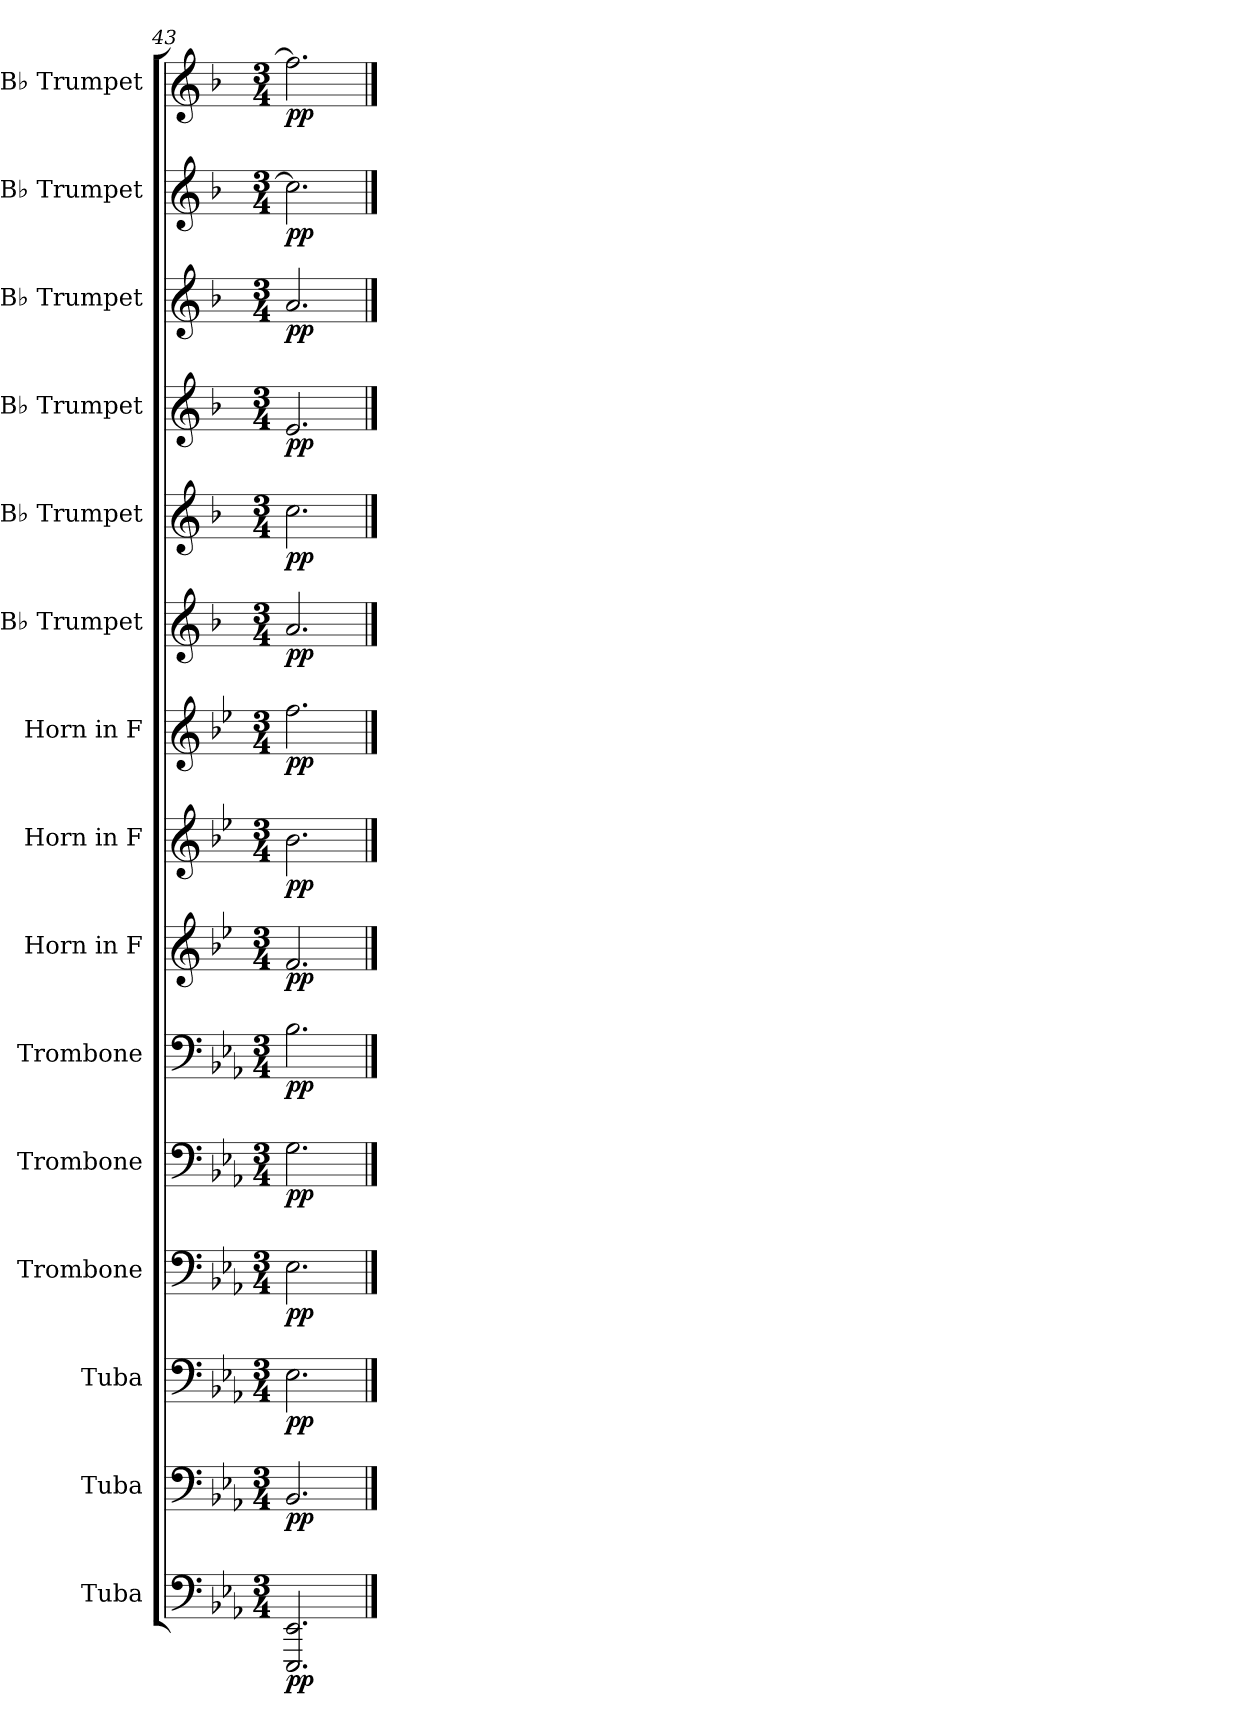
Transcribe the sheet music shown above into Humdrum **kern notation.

**kern	**dynam	**kern	**dynam	**kern	**dynam	**kern	**dynam	**kern	**dynam	**kern	**dynam	**kern	**dynam	**kern	**dynam	**kern	**dynam	**kern	**dynam	**kern	**dynam	**kern	**dynam	**kern	**dynam	**kern	**dynam	**kern	**dynam
*part15	*part15	*part14	*part14	*part13	*part13	*part12	*part12	*part11	*part11	*part10	*part10	*part9	*part9	*part8	*part8	*part7	*part7	*part6	*part6	*part5	*part5	*part4	*part4	*part3	*part3	*part2	*part2	*part1	*part1
*staff15	*staff15	*staff14	*staff14	*staff13	*staff13	*staff12	*staff12	*staff11	*staff11	*staff10	*staff10	*staff9	*staff9	*staff8	*staff8	*staff7	*staff7	*staff6	*staff6	*staff5	*staff5	*staff4	*staff4	*staff3	*staff3	*staff2	*staff2	*staff1	*staff1
*I"Tuba	*	*I"Tuba	*	*I"Tuba	*	*I"Trombone	*	*I"Trombone	*	*I"Trombone	*	*I"Horn in F	*	*I"Horn in F	*	*I"Horn in F	*	*I"B♭ Trumpet	*	*I"B♭ Trumpet	*	*I"B♭ Trumpet	*	*I"B♭ Trumpet	*	*I"B♭ Trumpet	*	*I"B♭ Trumpet	*
*I'Tba.	*	*I'Tba.	*	*I'Tba.	*	*I'Tbn.	*	*I'Tbn.	*	*I'Tbn.	*	*	*	*	*	*	*	*I'B♭ Tpt.	*	*I'B♭ Tpt.	*	*I'B♭ Tpt.	*	*I'B♭ Tpt.	*	*I'B♭ Tpt.	*	*I'B♭ Tpt.	*
*clefF4	*	*clefF4	*	*clefF4	*	*clefF4	*	*clefF4	*	*clefF4	*	*clefG2	*	*clefG2	*	*clefG2	*	*clefG2	*	*clefG2	*	*clefG2	*	*clefG2	*	*clefG2	*	*clefG2	*
*	*	*	*	*	*	*	*	*	*	*	*	*ITrd4c7	*	*ITrd4c7	*	*ITrd4c7	*	*ITrd1c2	*	*ITrd1c2	*	*ITrd1c2	*	*ITrd1c2	*	*ITrd1c2	*	*ITrd1c2	*
*k[b-e-a-]	*	*k[b-e-a-]	*	*k[b-e-a-]	*	*k[b-e-a-]	*	*k[b-e-a-]	*	*k[b-e-a-]	*	*k[b-e-a-]	*	*k[b-e-a-]	*	*k[b-e-a-]	*	*k[b-e-a-]	*	*k[b-e-a-]	*	*k[b-e-a-]	*	*k[b-e-a-]	*	*k[b-e-a-]	*	*k[b-e-a-]	*
*M3/4	*	*M3/4	*	*M3/4	*	*M3/4	*	*M3/4	*	*M3/4	*	*M3/4	*	*M3/4	*	*M3/4	*	*M3/4	*	*M3/4	*	*M3/4	*	*M3/4	*	*M3/4	*	*M3/4	*
=43	=43	=43	=43	=43	=43	=43	=43	=43	=43	=43	=43	=43	=43	=43	=43	=43	=43	=43	=43	=43	=43	=43	=43	=43	=43	=43	=43	=43	=43
!	!LO:DY:b	!	!LO:DY:b	!	!LO:DY:b	!	!LO:DY:b	!	!LO:DY:b	!	!LO:DY:b	!	!LO:DY:b	!	!LO:DY:b	!	!LO:DY:b	!	!LO:DY:b	!	!LO:DY:b	!	!LO:DY:b	!	!LO:DY:b	!	!LO:DY:b	!	!LO:DY:b
2.EEE-/ 2.EE-/	pp	2.BB-/	pp	2.E-\	pp	2.E-\	pp	2.G\	pp	2.B-\	pp	2.B-/	pp	2.e-\	pp	2.b-\	pp	2.g/	pp	2.b-\	pp	2.d/	pp	2.g/	pp	2.b-\]	pp	2.ee-\]	pp
==	==	==	==	==	==	==	==	==	==	==	==	==	==	==	==	==	==	==	==	==	==	==	==	==	==	==	==	==	==
*-	*-	*-	*-	*-	*-	*-	*-	*-	*-	*-	*-	*-	*-	*-	*-	*-	*-	*-	*-	*-	*-	*-	*-	*-	*-	*-	*-	*-	*-
